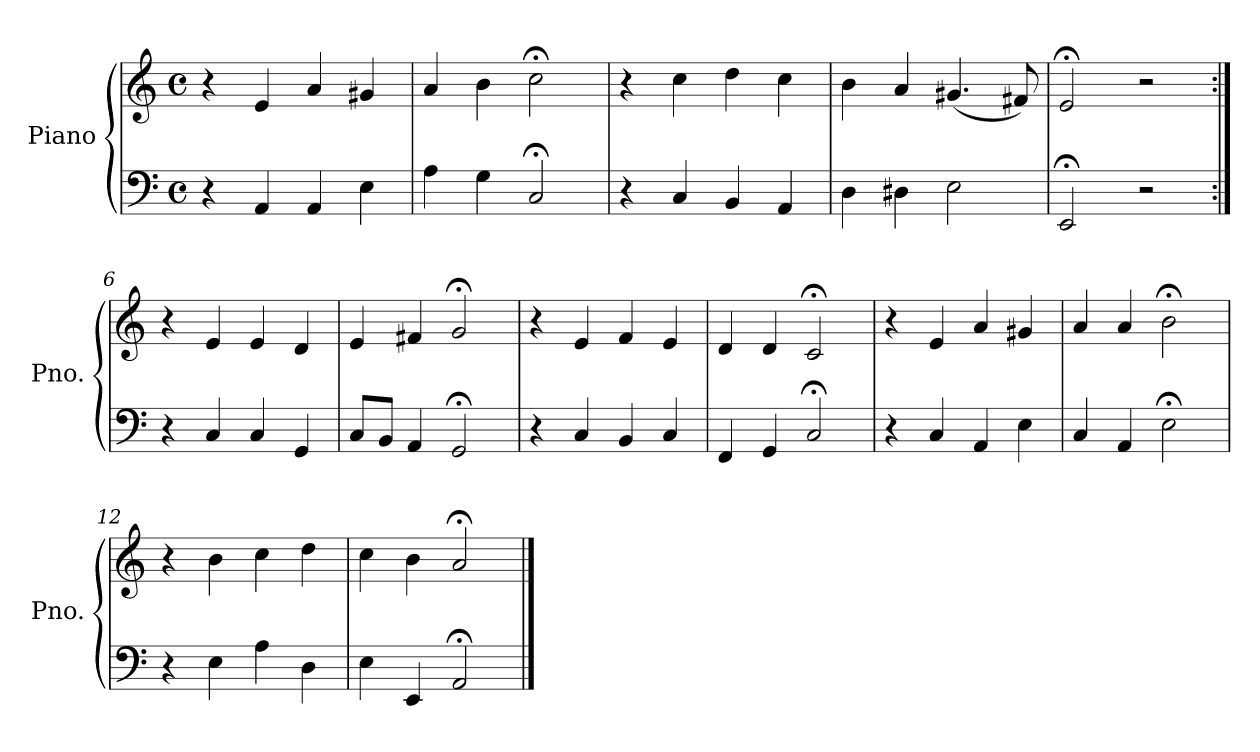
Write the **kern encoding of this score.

**kern	**kern
*part1	*part1
*staff2	*staff1
*I"Piano	*
*I'Pno.	*
*clefF4	*clefG2
*k[]	*k[]
*M4/4	*M4/4
*met(c)	*met(c)
=1	=1
4r	4r
4AA/	4e/
4AA/	4a/
4E\	4g#X/
=2	=2
4A\	4a/
4G\	4b\
2C;</	2cc;<\
=3	=3
4r	4r
4C/	4cc\
4BB/	4dd\
4AA/	4cc\
=4	=4
4D\	4b\
4D#X\	4a/
2E\	(4.g#X/
.	8f#X/)
=5	=5
2EE;</	2e;</
2r	2r
=6:|!	=6:|!
4r	4r
4C/	4e/
4C/	4e/
4GG/	4d/
=7	=7
8C/L	4e/
8BB/J	.
4AA/	4f#X/
2GG;</	2g;</
!!LO:LB:g=z
=8	=8
4r	4r
4C/	4e/
4BB/	4f/
4C/	4e/
=9	=9
4FF/	4d/
4GG/	4d/
2C;</	2c;</
=10	=10
4r	4r
4C/	4e/
4AA/	4a/
4E\	4g#X/
=11	=11
4C/	4a/
4AA/	4a/
2E;<\	2b;<\
=12	=12
4r	4r
4E\	4b\
4A\	4cc\
4D\	4dd\
=13	=13
4E\	4cc\
4EE/	4b\
2AA;</	2a;</
==	==
*-	*-
